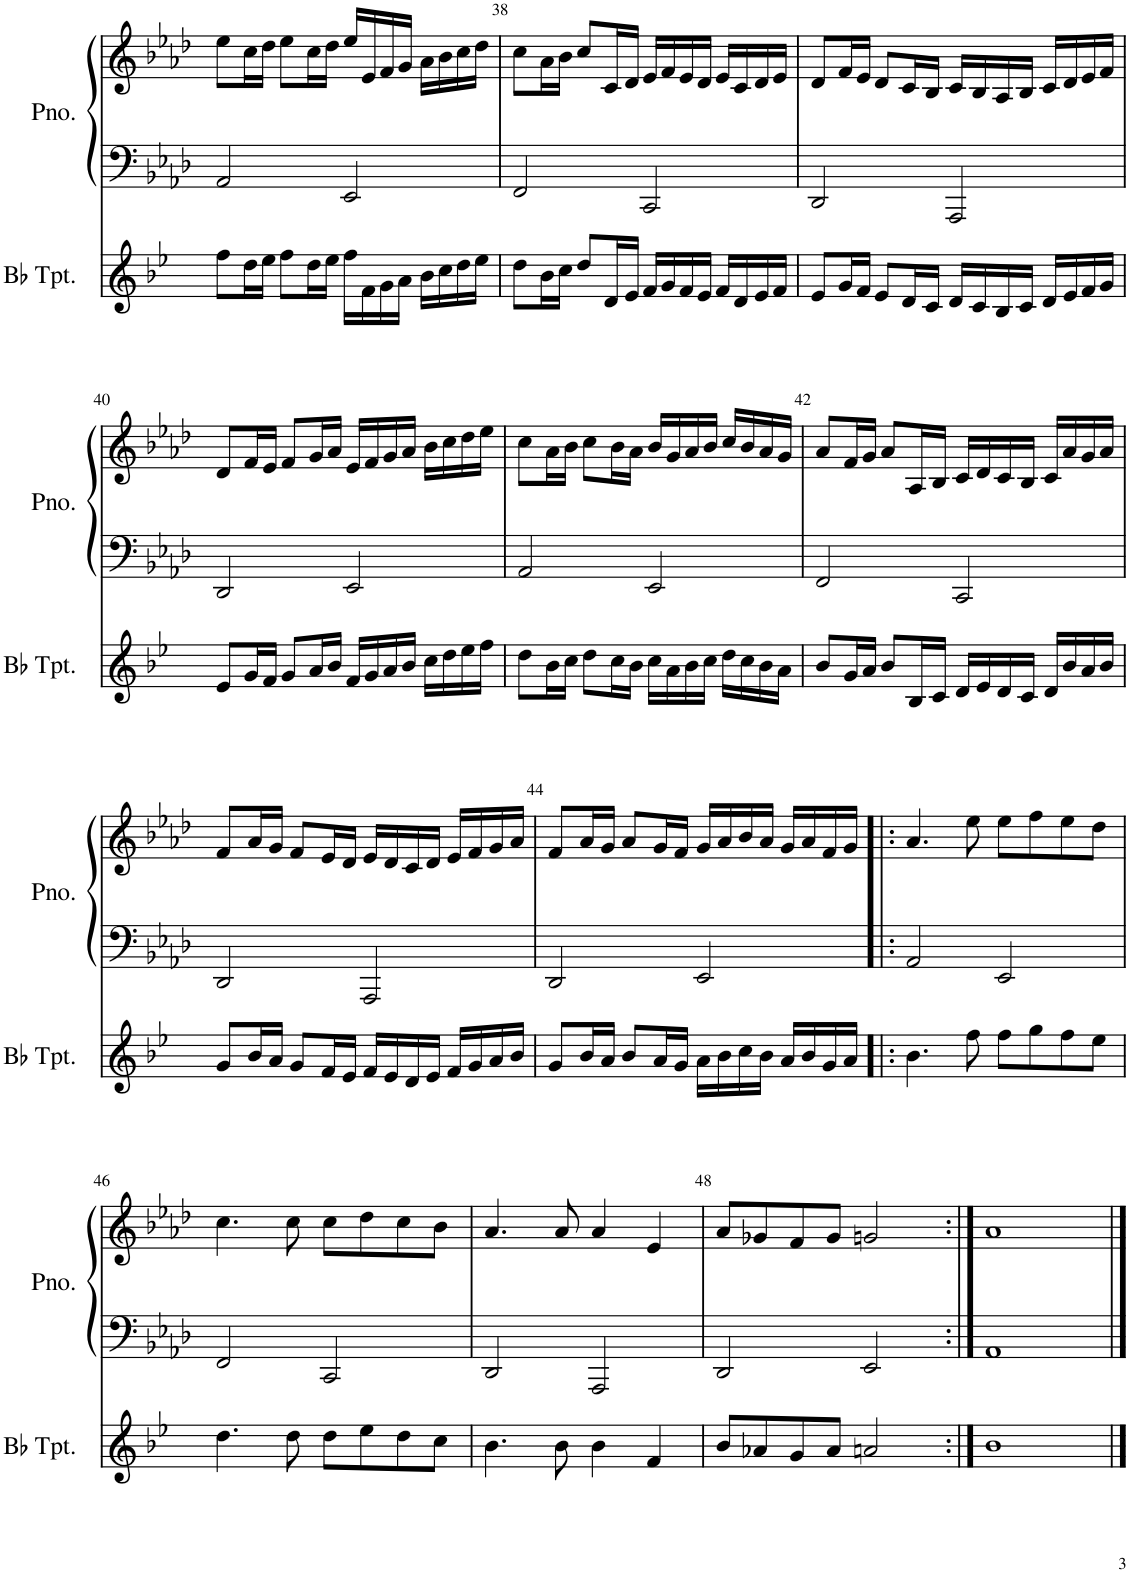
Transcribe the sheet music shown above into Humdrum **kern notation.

**kern	**kern	**kern
*part2	*part1	*part1
*staff3	*staff2	*staff1
*I"Bb Trumpet	*I"Piano	*
*I'Bb Tpt.	*I'Pno.	*
!!LO:PB:g=z
*clefG2	*clefF4	*clefG2
*Trd1c2	*	*
*k[b-e-]	*k[b-e-a-d-]	*k[b-e-a-d-]
*M4/4	*M4/4	*M4/4
=37	=37	=37
8ff\L	2AA-/	8ee-\L
16dd\L	.	16cc\L
16ee-\JJ	.	16dd-\JJ
8ff\L	.	8ee-\L
16dd\L	.	16cc\L
16ee-\JJ	.	16dd-\JJ
16ff\LL	2EE-/	16ee-/LL
16f\	.	16e-/
16g\	.	16f/
16a\JJ	.	16g/JJ
16b-\LL	.	16a-\LL
16cc\	.	16b-\
16dd\	.	16cc\
16ee-\JJ	.	16dd-\JJ
=38	=38	=38
8dd\L	2FF/	8cc\L
16b-\L	.	16a-\L
16cc\JJ	.	16b-\JJ
8dd/L	.	8cc/L
16d/L	.	16c/L
16e-/JJ	.	16d-/JJ
16f/LL	2CC/	16e-/LL
16g/	.	16f/
16f/	.	16e-/
16e-/JJ	.	16d-/JJ
16f/LL	.	16e-/LL
16d/	.	16c/
16e-/	.	16d-/
16f/JJ	.	16e-/JJ
=39	=39	=39
8e-/L	2DD-/	8d-/L
16g/L	.	16f/L
16f/JJ	.	16e-/JJ
8e-/L	.	8d-/L
16d/L	.	16c/L
16c/JJ	.	16B-/JJ
16d/LL	2AAA-/	16c/LL
16c/	.	16B-/
16B-/	.	16A-/
16c/JJ	.	16B-/JJ
16d/LL	.	16c/LL
16e-/	.	16d-/
16f/	.	16e-/
16g/JJ	.	16f/JJ
!!LO:LB:g=z
=40	=40	=40
8e-/L	2DD-/	8d-/L
16g/L	.	16f/L
16f/JJ	.	16e-/JJ
8g/L	.	8f/L
16a/L	.	16g/L
16b-/JJ	.	16a-/JJ
16f/LL	2EE-/	16e-/LL
16g/	.	16f/
16a/	.	16g/
16b-/JJ	.	16a-/JJ
16cc\LL	.	16b-\LL
16dd\	.	16cc\
16ee-\	.	16dd-\
16ff\JJ	.	16ee-\JJ
=41	=41	=41
8dd\L	2AA-/	8cc\L
16b-\L	.	16a-\L
16cc\JJ	.	16b-\JJ
8dd\L	.	8cc\L
16cc\L	.	16b-\L
16b-\JJ	.	16a-\JJ
16cc\LL	2EE-/	16b-/LL
16a\	.	16g/
16b-\	.	16a-/
16cc\JJ	.	16b-/JJ
16dd\LL	.	16cc/LL
16cc\	.	16b-/
16b-\	.	16a-/
16a\JJ	.	16g/JJ
=42	=42	=42
8b-/L	2FF/	8a-/L
16g/L	.	16f/L
16a/JJ	.	16g/JJ
8b-/L	.	8a-/L
16B-/L	.	16A-/L
16c/JJ	.	16B-/JJ
16d/LL	2CC/	16c/LL
16e-/	.	16d-/
16d/	.	16c/
16c/JJ	.	16B-/JJ
16d/LL	.	16c/LL
16b-/	.	16a-/
16a/	.	16g/
16b-/JJ	.	16a-/JJ
!!LO:LB:g=z
=43	=43	=43
8g/L	2DD-/	8f/L
16b-/L	.	16a-/L
16a/JJ	.	16g/JJ
8g/L	.	8f/L
16f/L	.	16e-/L
16e-/JJ	.	16d-/JJ
16f/LL	2AAA-/	16e-/LL
16e-/	.	16d-/
16d/	.	16c/
16e-/JJ	.	16d-/JJ
16f/LL	.	16e-/LL
16g/	.	16f/
16a/	.	16g/
16b-/JJ	.	16a-/JJ
=44	=44	=44
8g/L	2DD-/	8f/L
16b-/L	.	16a-/L
16a/JJ	.	16g/JJ
8b-/L	.	8a-/L
16a/L	.	16g/L
16g/JJ	.	16f/JJ
16a\LL	2EE-/	16g/LL
16b-\	.	16a-/
16cc\	.	16b-/
16b-\JJ	.	16a-/JJ
16a/LL	.	16g/LL
16b-/	.	16a-/
16g/	.	16f/
16a/JJ	.	16g/JJ
=45!|:	=45!|:	=45!|:
4.b-\	2AA-/	4.a-/
8ff\	.	8ee-\
8ff\L	2EE-/	8ee-\L
8gg\	.	8ff\
8ff\	.	8ee-\
8ee-\J	.	8dd-\J
!!LO:LB:g=z
=46	=46	=46
4.dd\	2FF/	4.cc\
8dd\	.	8cc\
8dd\L	2CC/	8cc\L
8ee-\	.	8dd-\
8dd\	.	8cc\
8cc\J	.	8b-\J
=47	=47	=47
4.b-\	2DD-/	4.a-/
8b-\	.	8a-/
4b-\	2AAA-/	4a-/
4f/	.	4e-/
=48	=48	=48
8b-/L	2DD-/	8a-/L
8a-X/	.	8g-X/
8g/	.	8f/
8a-/J	.	8g-/J
2an/	2EE-/	2gn/
=49:|!	=49:|!	=49:|!
1b-	1AA-	1a-
==	==	==
*-	*-	*-
